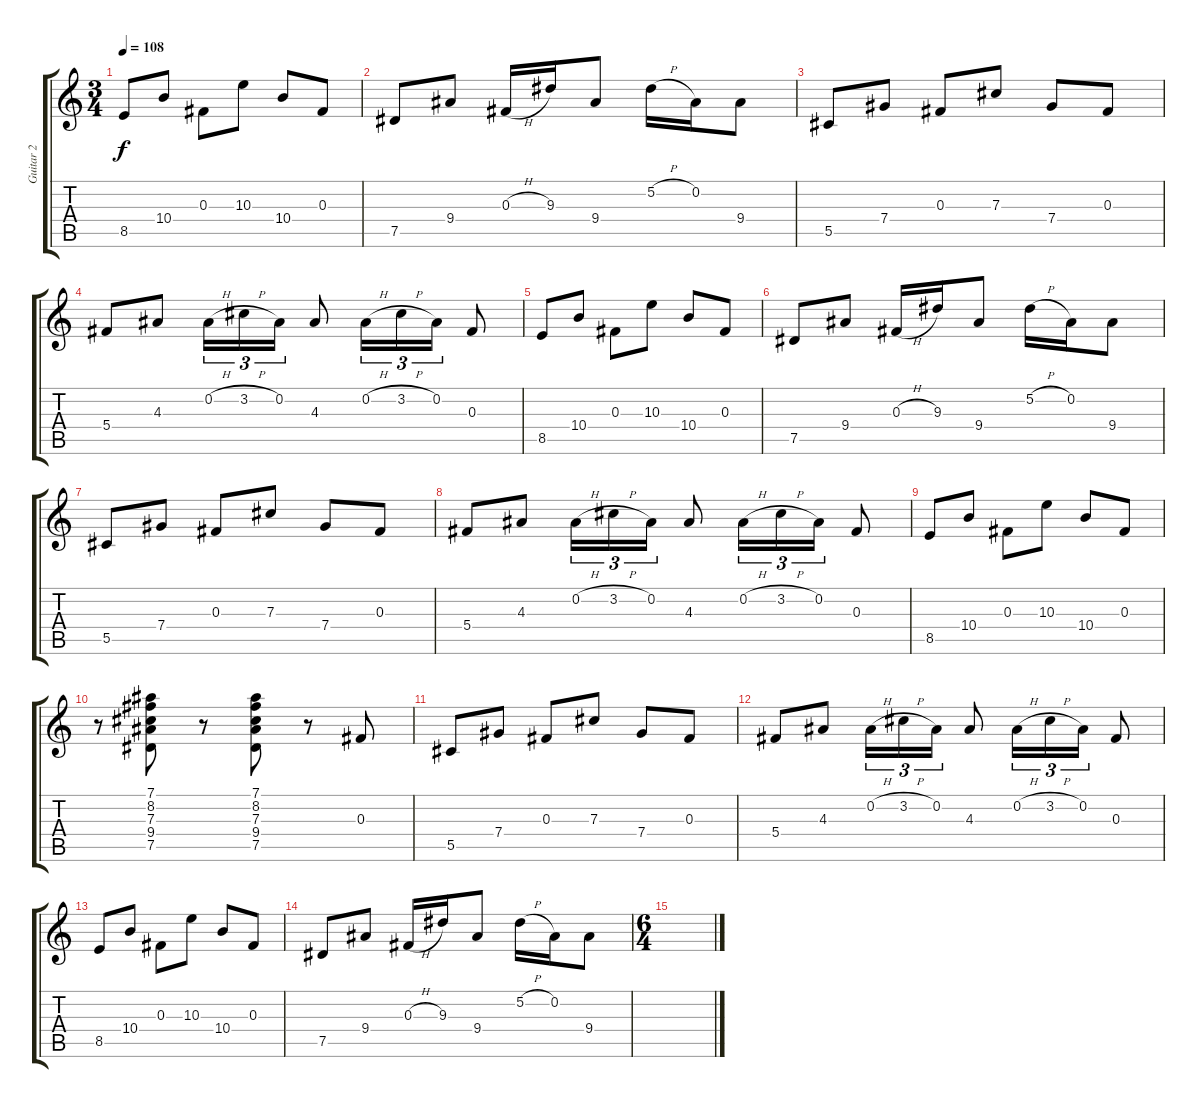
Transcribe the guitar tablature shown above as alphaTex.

\track ("Guitar 2" "Guitar 2") {instrument electricguitarclean}
\staff {score tabs}
\tuning (Eb4 Bb3 Gb3 Db3 Ab2 Eb2) {hide}
\ts (3 4)
\tempo 108
\clef g2
\ks c
8.5.8{dy f} 10.4.8 0.3.8 10.3.8 10.4.8 0.3.8 |
7.5.8 9.4.8 0.3{h}.16 9.3.16 9.4.8 5.2{h}.16 0.2.16 9.4.8 |
5.5.8 7.4.8 0.3.8 7.3.8 7.4.8 0.3.8 |
5.4.8 4.3.8 0.2{h}.16{tu (3 2)} 3.2{h}.16{tu (3 2)} 0.2.16{tu (3 2)} 4.3.8 0.2{h}.16{tu (3 2)} 3.2{h}.16{tu (3 2)} 0.2.16{tu (3 2)} 0.3.8 |
8.5.8 10.4.8 0.3.8 10.3.8 10.4.8 0.3.8 |
7.5.8 9.4.8 0.3{h}.16 9.3.16 9.4.8 5.2{h}.16 0.2.16 9.4.8 |
5.5.8 7.4.8 0.3.8 7.3.8 7.4.8 0.3.8 |
5.4.8 4.3.8 0.2{h}.16{tu (3 2)} 3.2{h}.16{tu (3 2)} 0.2.16{tu (3 2)} 4.3.8 0.2{h}.16{tu (3 2)} 3.2{h}.16{tu (3 2)} 0.2.16{tu (3 2)} 0.3.8 |
8.5.8 10.4.8 0.3.8 10.3.8 10.4.8 0.3.8 |
r.8 (7.1 8.2 7.3 9.4 7.5).8 r.8 (7.1 8.2 7.3 9.4 7.5).8 r.8 0.3.8 |
5.5.8 7.4.8 0.3.8 7.3.8 7.4.8 0.3.8 |
5.4.8 4.3.8 0.2{h}.16{tu (3 2)} 3.2{h}.16{tu (3 2)} 0.2.16{tu (3 2)} 4.3.8 0.2{h}.16{tu (3 2)} 3.2{h}.16{tu (3 2)} 0.2.16{tu (3 2)} 0.3.8 |
8.5.8 10.4.8 0.3.8 10.3.8 10.4.8 0.3.8 |
7.5.8 9.4.8 0.3{h}.16 9.3.16 9.4.8 5.2{h}.16 0.2.16 9.4.8 |
\ts (6 4)
